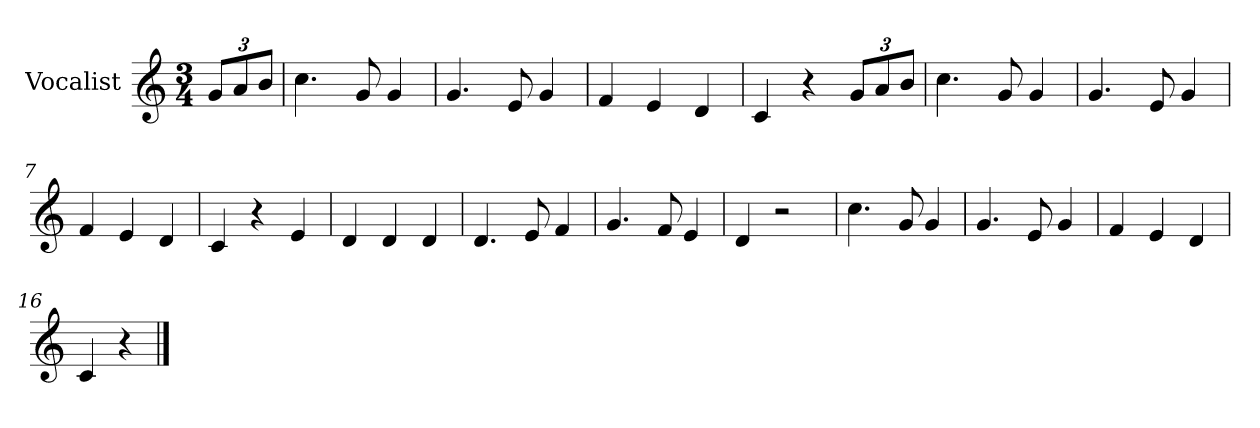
**kern
*part1
*staff1
*I"Vocalist
*k[]
*C:
*M3/4
=
12gL
12a
12bJ
=1
4.cc
8g
4g
=2
4.g
8e
4g
=3
4f
4e
4d
=4
4c
4r
12gL
12a
12bJ
=5
4.cc
8g
4g
=6
4.g
8e
4g
=7
4f
4e
4d
=8
4c
4r
4e
=9
4d
4d
4d
=10
4.d
8e
4f
=11
4.g
8f
4e
=12
4d
2r
=13
4.cc
8g
4g
=14
4.g
8e
4g
=15
4f
4e
4d
=16
4c
4r
==
*-
